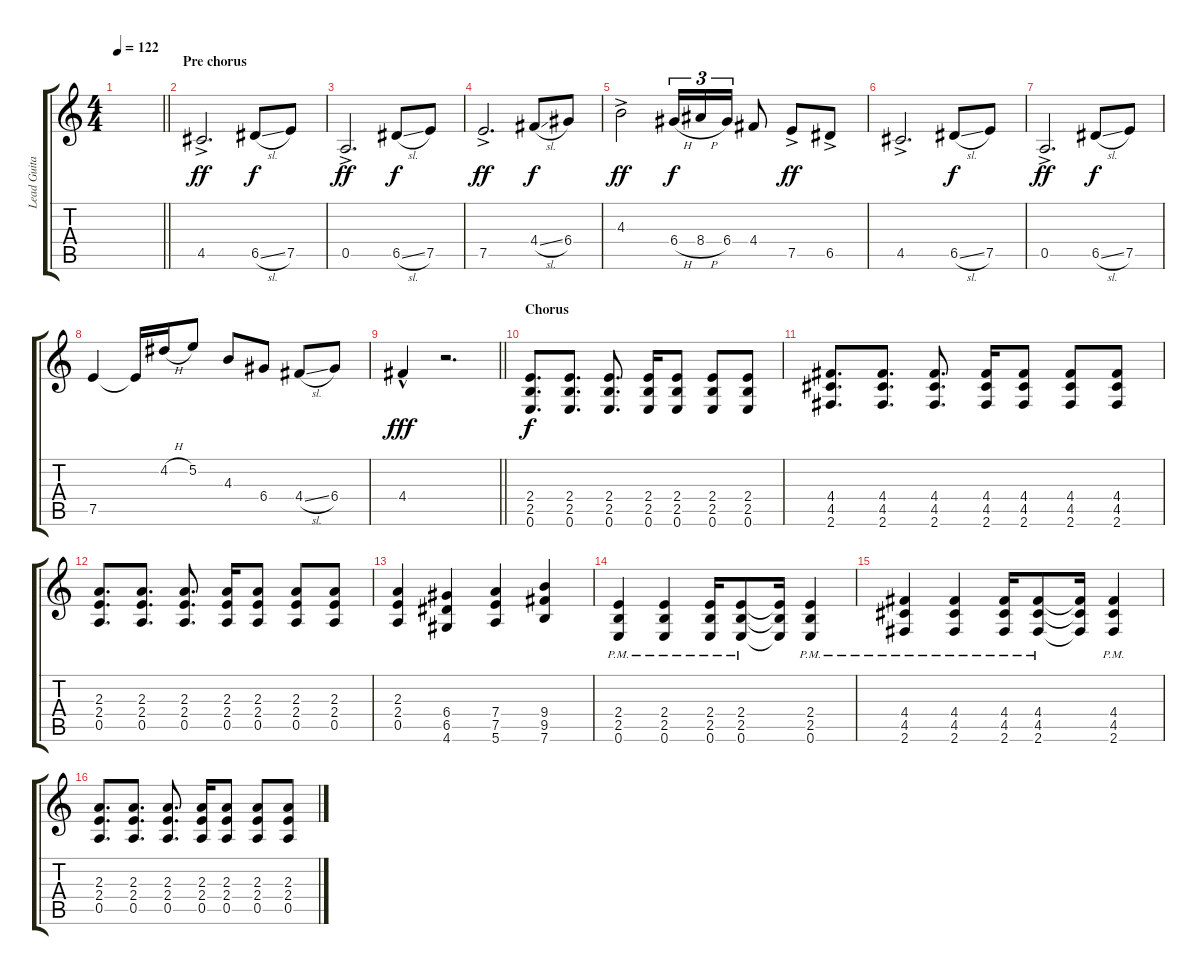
\track ("Lead Guitar" "Lead Guita") {instrument distortionguitar}
\staff {score tabs}
\tuning (E4 B3 G3 D3 A2 E2) {hide}
\ts (4 4)
\tempo 122
\clef g2
\barLineRight lightlight
\ks c
|
\section ("" "Pre chorus")
4.5{ac}.2{d dy ff} 6.5{sl}.8{dy f} 7.5.8 |
0.5{ac}.2{d dy ff} 6.5{sl}.8{dy f} 7.5.8 |
7.5{ac}.2{d dy ff} 4.4{sl}.8{dy f} 6.4.8 |
4.3{ac}.2{dy ff} 6.4{h}.16{tu (3 2) dy f} 8.4{h}.16{tu (3 2)} 6.4.16{tu (3 2)} 4.4.8 7.5{ac}.8{dy ff} 6.5{ac}.8 |
4.5{ac}.2{d} 6.5{sl}.8{dy f} 7.5.8 |
0.5{ac}.2{d dy ff} 6.5{sl}.8{dy f} 7.5.8 |
7.5.4 7.5{t}.16 4.2{h}.16 5.2.8 4.3.8 6.4.8 4.4{sl}.8 6.4.8 |
\barLineRight lightlight
4.4{hac}.4{dy fff} r.2{d} |
\section ("" "Chorus")
(2.4 2.5 0.6).8{d dy f} (2.4 2.5 0.6).8{d} (2.4 2.5 0.6).8{d} (2.4 2.5 0.6).16 (2.4 2.5 0.6).8 (2.4 2.5 0.6).8 (2.4 2.5 0.6).8 |
(4.4 4.5 2.6).8{d} (4.4 4.5 2.6).8{d} (4.4 4.5 2.6).8{d} (4.4 4.5 2.6).16 (4.4 4.5 2.6).8 (4.4 4.5 2.6).8 (4.4 4.5 2.6).8 |
(2.3 2.4 0.5).8{d} (2.3 2.4 0.5).8{d} (2.3 2.4 0.5).8{d} (2.3 2.4 0.5).16 (2.3 2.4 0.5).8 (2.3 2.4 0.5).8 (2.3 2.4 0.5).8 |
(2.3 2.4 0.5).4 (6.4 6.5 4.6).4 (7.4 7.5 5.6).4 (9.4 9.5 7.6).4 |
(2.4{pm} 2.5{pm} 0.6{pm}).4 (2.4{pm} 2.5{pm} 0.6{pm}).4 (2.4{pm} 2.5{pm} 0.6{pm}).16 (2.4{pm} 2.5{pm} 0.6{pm}).8 (2.4{t} 2.5{t} 0.6{t}).16 (2.4{pm} 2.5{pm} 0.6{pm}).4 |
(4.4{pm} 4.5{pm} 2.6{pm}).4 (4.4{pm} 4.5{pm} 2.6{pm}).4 (4.4{pm} 4.5{pm} 2.6{pm}).16 (4.4{pm} 4.5{pm} 2.6{pm}).8 (4.4{t} 4.5{t} 2.6{t}).16 (4.4{pm} 4.5{pm} 2.6{pm}).4 |
(2.3 2.4 0.5).8{d} (2.3 2.4 0.5).8{d} (2.3 2.4 0.5).8{d} (2.3 2.4 0.5).16 (2.3 2.4 0.5).8 (2.3 2.4 0.5).8 (2.3 2.4 0.5).8
